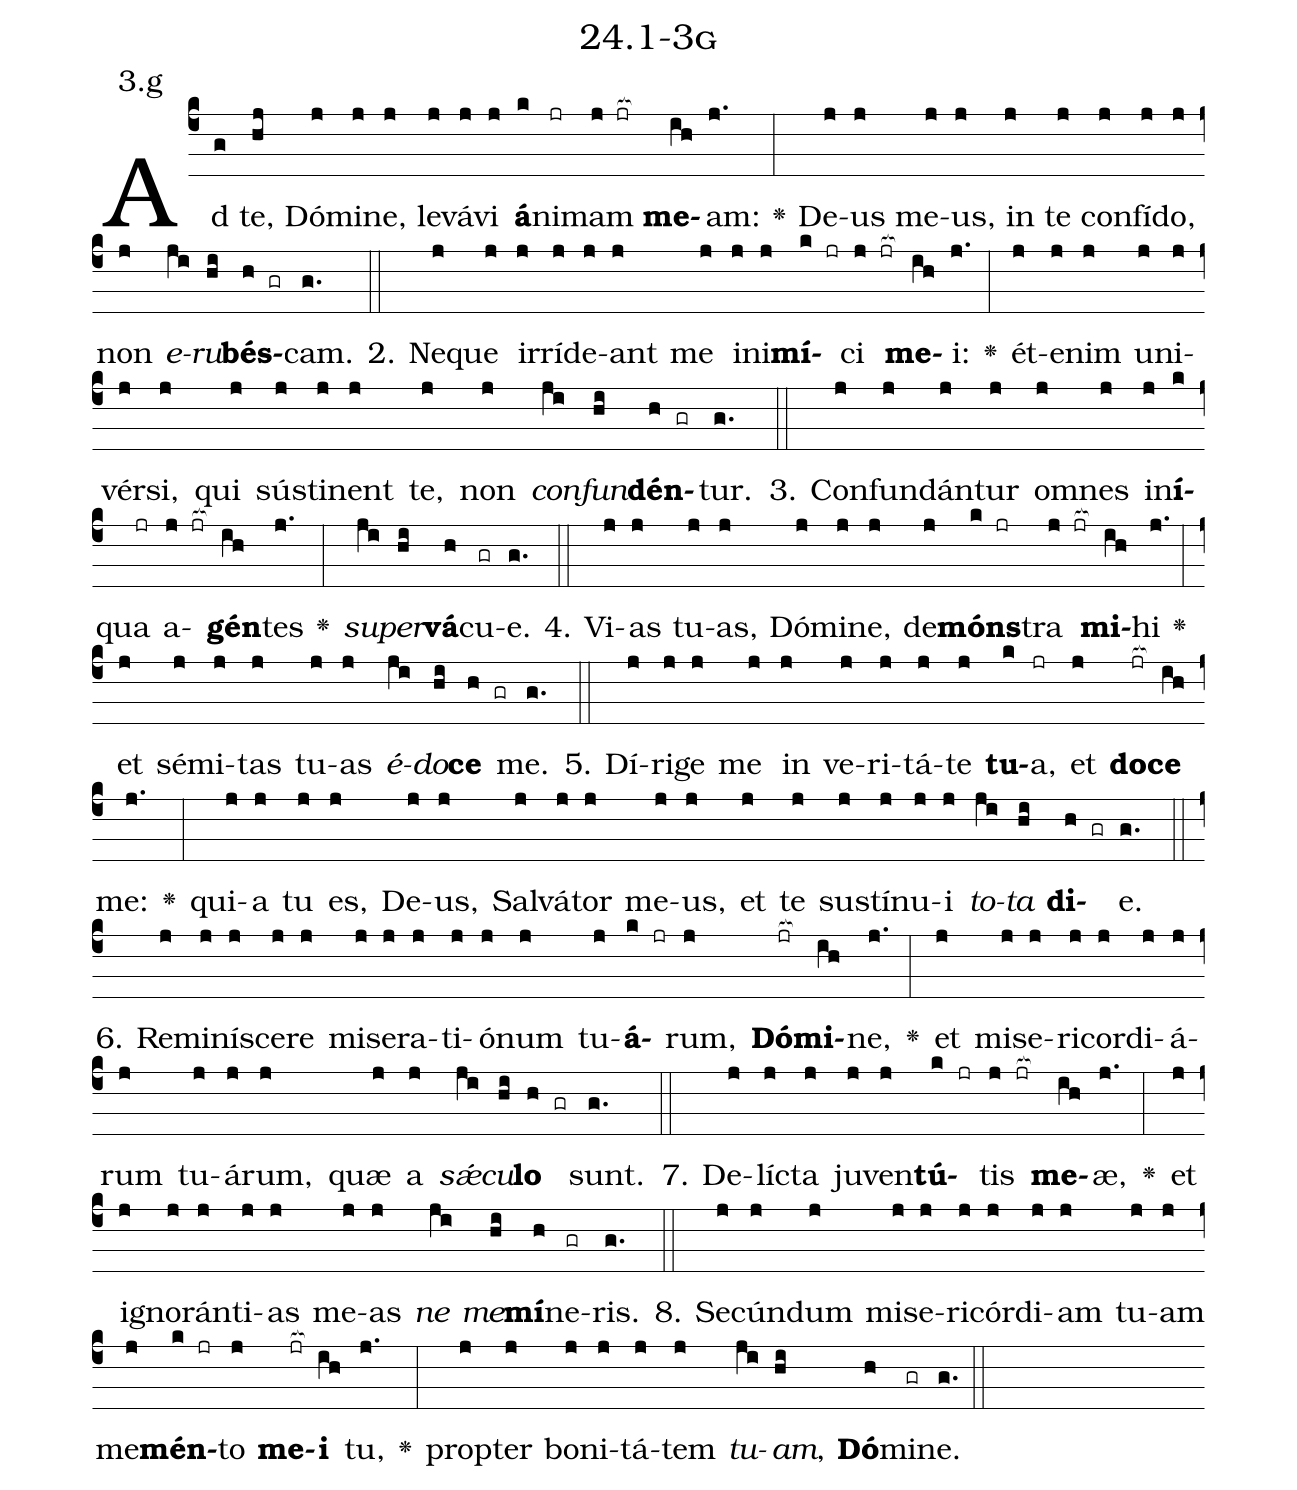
name: 24.1-3g;
annotation: 3.g;
%%
(c4)Ad(g) te,(hj) Dó(j)mi(j)ne,(j) le(j)vá(j)vi(j) <b>á</b>(k)ni(jr)mam(j jr[ocb:1{]) <b>me</b>(ih[ocb:0}])am:(j.) <v>\greheightstar</v>(:) De(j)us(j) me(j)us,(j) in(j) te(j) con(j)fí(j)do,(j) non(j) <i>e</i>(ji)<i>ru</i>(hi)<b>bés</b>(h gr)cam.(g.) (::)
2. Ne(j)que(j) ir(j)rí(j)de(j)ant(j) me(j) in(j)i(j)<b>mí</b>(k jr)ci(j jr[ocb:1{]) <b>me</b>(ih[ocb:0}])i:(j.) <v>\greheightstar</v>(:) ét(j)e(j)nim(j) u(j)ni(j)vér(j)si,(j) qui(j) sús(j)ti(j)nent(j) te,(j) non(j) <i>con</i>(ji)<i>fun</i>(hi)<b>dén</b>(h gr)tur.(g.) (::)
3. Con(j)fun(j)dán(j)tur(j) om(j)nes(j) in(j)<b>í</b>(k)qua(jr) a(j jr[ocb:1{])<b>gén</b>(ih[ocb:0}])tes(j.) <v>\greheightstar</v>(:) <i>su</i>(ji)<i>per</i>(hi)<b>vá</b>(h)cu(gr)e.(g.) (::)
4. Vi(j)as(j) tu(j)as,(j) Dó(j)mi(j)ne,(j) de(j)<b>móns</b>(k jr)tra(j jr[ocb:1{]) <b>mi</b>(ih[ocb:0}])hi(j.) <v>\greheightstar</v>(:) et(j) sé(j)mi(j)tas(j) tu(j)as(j) <i>é</i>(ji)<i>do</i>(hi)<b>ce</b>(h gr) me.(g.) (::)
5. Dí(j)ri(j)ge(j) me(j) in(j) ve(j)ri(j)tá(j)te(j) <b>tu</b>(k)a,(jr) et(j) <b>do</b>(jr[ocb:1{])<b>ce</b>(ih[ocb:0}]) me:(j.) <v>\greheightstar</v>(:) qui(j)a(j) tu(j) es,(j) De(j)us,(j) Sal(j)vá(j)tor(j) me(j)us,(j) et(j) te(j) sus(j)tí(j)nu(j)i(j) <i>to</i>(ji)<i>ta</i>(hi) <b>di</b>(h gr)e.(g.) (::)
6. Re(j)mi(j)ní(j)sce(j)re(j) mi(j)se(j)ra(j)ti(j)ó(j)num(j) tu(j)<b>á</b>(k jr)rum,(j) <b>Dó</b>(jr[ocb:1{])<b>mi</b>(ih[ocb:0}])ne,(j.) <v>\greheightstar</v>(:) et(j) mi(j)se(j)ri(j)cor(j)di(j)á(j)rum(j) tu(j)á(j)rum,(j) quæ(j) a(j) <i>sǽ</i>(ji)<i>cu</i>(hi)<b>lo</b>(h gr) sunt.(g.) (::)
7. De(j)líc(j)ta(j) ju(j)ven(j)<b>tú</b>(k jr)tis(j jr[ocb:1{]) <b>me</b>(ih[ocb:0}])æ,(j.) <v>\greheightstar</v>(:) et(j) i(j)gno(j)rán(j)ti(j)as(j) me(j)as(j) <i>ne</i>(ji) <i>me</i>(hi)<b>mí</b>(h)ne(gr)ris.(g.) (::)
8. Se(j)cún(j)dum(j) mi(j)se(j)ri(j)cór(j)di(j)am(j) tu(j)am(j) me(j)<b>mén</b>(k jr)to(j) <b>me</b>(jr[ocb:1{])<b>i</b>(ih[ocb:0}]) tu,(j.) <v>\greheightstar</v>(:) prop(j)ter(j) bo(j)ni(j)tá(j)tem(j) <i>tu</i>(ji)<i>am</i>,(hi) <b>Dó</b>(h)mi(gr)ne.(g.) (::)
